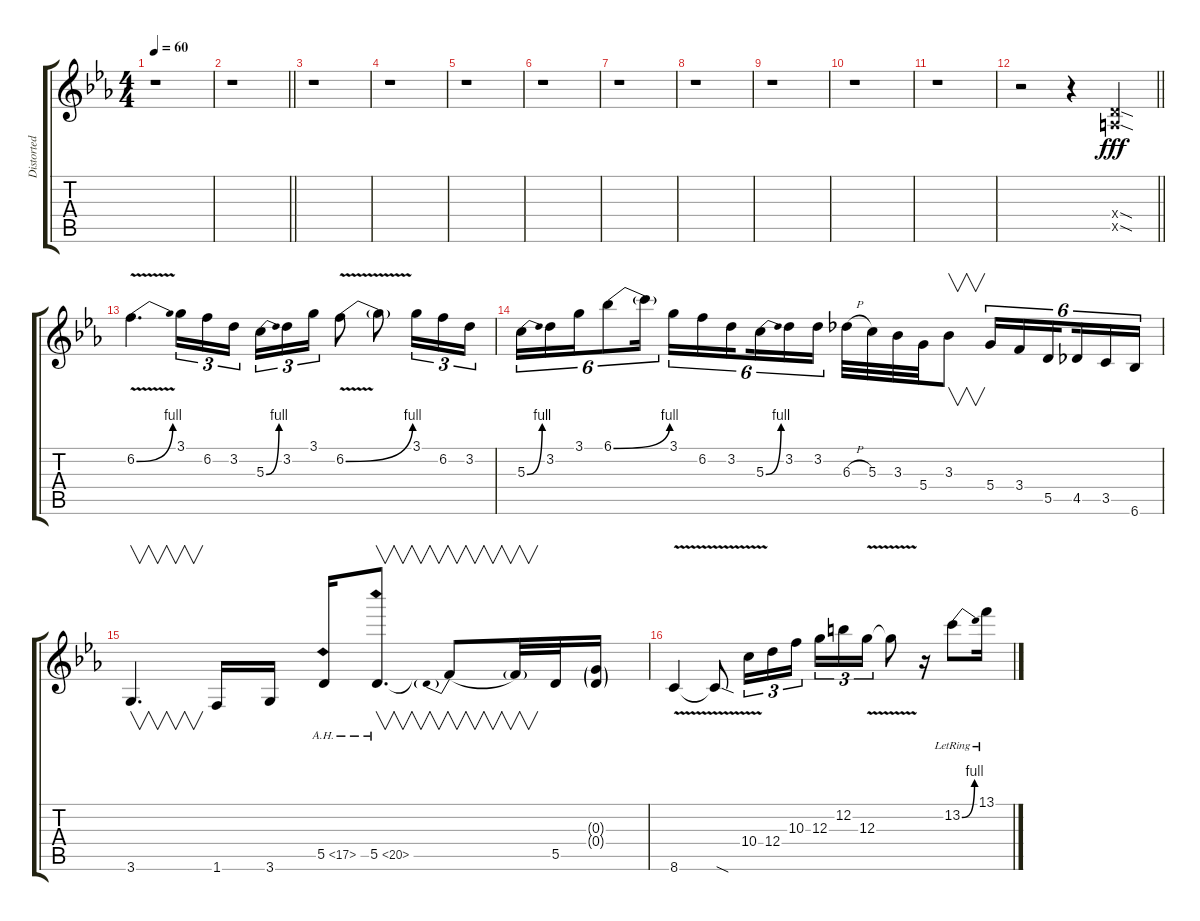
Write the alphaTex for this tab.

\track ("Distorted [Lead]" "Distorted ") {instrument distortionguitar}
\staff {score tabs}
\tuning (E4 B3 G3 D3 A2 E2) {hide}
\ts (4 4)
\tempo 60
\clef g2
\ks eb
r.1{dy fff} |
\barLineRight lightlight
r.1 |
r.1 |
r.1 |
r.1 |
r.1 |
r.1 |
r.1 |
r.1 |
r.1 |
r.1 |
\barLineRight lightlight
r.2 r.4 (0.4{sod x} 0.5{sod x}).4 |
6.2{be (bend 0 0 60 4) v}.4{d} 3.1.16{tu (3 2)} 6.2.16{tu (3 2)} 3.2.16{tu (3 2)} 5.3{be (bend 0 0 60 4)}.16{tu (3 2)} 3.2.16{tu (3 2)} 3.1.16{tu (3 2)} 6.2{be (bend 0 0 60 4) v}.8 6.2{t}.8 3.1.16{tu (3 2)} 6.2.16{tu (3 2)} 3.2.16{tu (3 2)} |
5.3{be (bend 0 0 60 4)}.16{tu (6 4)} 3.2.16{tu (6 4)} 3.1.16{tu (6 4)} 6.1{be (bend 0 0 60 4)}.8{tu (6 4)} 6.1{t}.16{tu (6 4)} 3.1.16{tu (6 4)} 6.2.16{tu (6 4)} 3.2.16{tu (6 4) beam splitsecondary} 5.3{be (bend 0 0 60 4)}.16{tu (6 4)} 3.2.16{tu (6 4)} 3.2.16{tu (6 4)} 6.3{h}.32 5.3.32 3.3.32 5.4.32 3.3.8{v} 5.4.16{tu (6 4)} 3.4.16{tu (6 4)} 5.5.16{tu (6 4) beam splitsecondary} 4.5.16{tu (6 4)} 3.5.16{tu (6 4)} 6.6.16{tu (6 4)} |
3.6.4{v d} 1.6.16 3.6.16 5.5{ah 12}.16 5.5{ah 15}.8{v d} 5.5{be (prebend 0 6 60 6) t}.8{v} 5.5{t}.32{v} 5.5.32 (0.3{g} 0.4{g}).16 |
8.6{v}.4 8.6{sod t}.8 10.4{v}.16{tu (3 2)} 12.4.16{tu (3 2)} 10.3.16{tu (3 2)} 12.3.16{tu (3 2)} 12.2.16{tu (3 2)} 12.3{v}.16{tu (3 2)} 12.3{t}.8 r.16 13.2{be (bend 0 0 60 4) lr}.8 13.1{lr}.16
